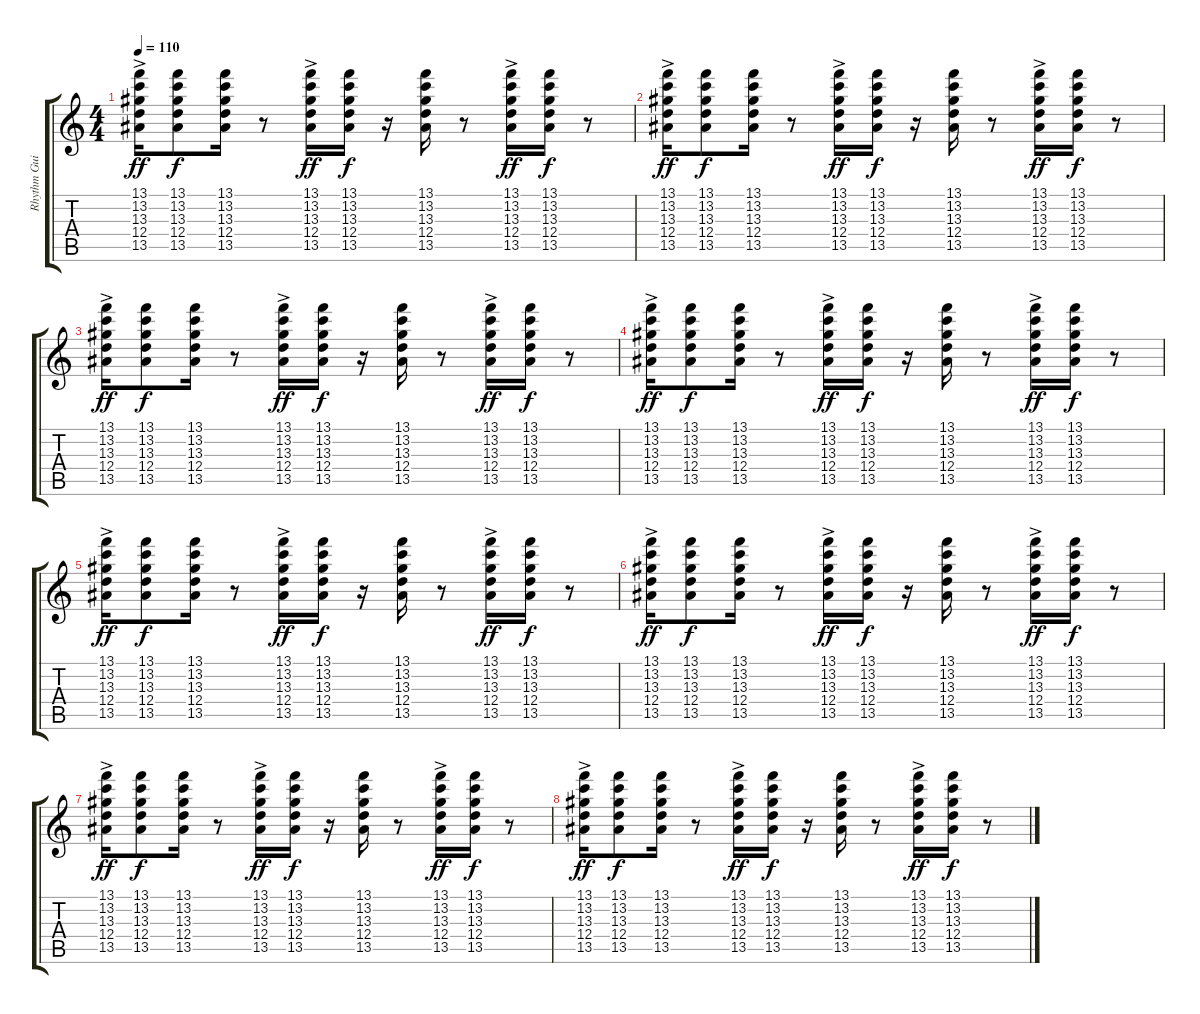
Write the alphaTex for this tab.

\track ("Rhythm Guitar" "Rhythm Gui") {instrument electricguitarclean}
\staff {score tabs}
\tuning (E4 B3 G3 D3 A2 E2) {hide}
\ts (4 4)
\tempo 110
\clef g2
\ks c
(13.1{ac} 13.2{ac} 13.3{ac} 12.4{ac} 13.5{ac}).16{dy ff} (13.1 13.2 13.3 12.4 13.5).8{dy f} (13.1 13.2 13.3 12.4 13.5).16 r.8 (13.1{ac} 13.2{ac} 13.3{ac} 12.4{ac} 13.5{ac}).16{dy ff} (13.1 13.2 13.3 12.4 13.5).16{dy f} r.16 (13.1 13.2 13.3 12.4 13.5).16 r.8 (13.1{ac} 13.2{ac} 13.3{ac} 12.4{ac} 13.5{ac}).16{dy ff} (13.1 13.2 13.3 12.4 13.5).16{dy f} r.8 |
(13.1{ac} 13.2{ac} 13.3{ac} 12.4{ac} 13.5{ac}).16{dy ff} (13.1 13.2 13.3 12.4 13.5).8{dy f} (13.1 13.2 13.3 12.4 13.5).16 r.8 (13.1{ac} 13.2{ac} 13.3{ac} 12.4{ac} 13.5{ac}).16{dy ff} (13.1 13.2 13.3 12.4 13.5).16{dy f} r.16 (13.1 13.2 13.3 12.4 13.5).16 r.8 (13.1{ac} 13.2{ac} 13.3{ac} 12.4{ac} 13.5{ac}).16{dy ff} (13.1 13.2 13.3 12.4 13.5).16{dy f} r.8 |
(13.1{ac} 13.2{ac} 13.3{ac} 12.4{ac} 13.5{ac}).16{dy ff} (13.1 13.2 13.3 12.4 13.5).8{dy f} (13.1 13.2 13.3 12.4 13.5).16 r.8 (13.1{ac} 13.2{ac} 13.3{ac} 12.4{ac} 13.5{ac}).16{dy ff} (13.1 13.2 13.3 12.4 13.5).16{dy f} r.16 (13.1 13.2 13.3 12.4 13.5).16 r.8 (13.1{ac} 13.2{ac} 13.3{ac} 12.4{ac} 13.5{ac}).16{dy ff} (13.1 13.2 13.3 12.4 13.5).16{dy f} r.8 |
(13.1{ac} 13.2{ac} 13.3{ac} 12.4{ac} 13.5{ac}).16{dy ff} (13.1 13.2 13.3 12.4 13.5).8{dy f} (13.1 13.2 13.3 12.4 13.5).16 r.8 (13.1{ac} 13.2{ac} 13.3{ac} 12.4{ac} 13.5{ac}).16{dy ff} (13.1 13.2 13.3 12.4 13.5).16{dy f} r.16 (13.1 13.2 13.3 12.4 13.5).16 r.8 (13.1{ac} 13.2{ac} 13.3{ac} 12.4{ac} 13.5{ac}).16{dy ff} (13.1 13.2 13.3 12.4 13.5).16{dy f} r.8 |
(13.1{ac} 13.2{ac} 13.3{ac} 12.4{ac} 13.5{ac}).16{dy ff} (13.1 13.2 13.3 12.4 13.5).8{dy f} (13.1 13.2 13.3 12.4 13.5).16 r.8 (13.1{ac} 13.2{ac} 13.3{ac} 12.4{ac} 13.5{ac}).16{dy ff} (13.1 13.2 13.3 12.4 13.5).16{dy f} r.16 (13.1 13.2 13.3 12.4 13.5).16 r.8 (13.1{ac} 13.2{ac} 13.3{ac} 12.4{ac} 13.5{ac}).16{dy ff} (13.1 13.2 13.3 12.4 13.5).16{dy f} r.8 |
(13.1{ac} 13.2{ac} 13.3{ac} 12.4{ac} 13.5{ac}).16{dy ff} (13.1 13.2 13.3 12.4 13.5).8{dy f} (13.1 13.2 13.3 12.4 13.5).16 r.8 (13.1{ac} 13.2{ac} 13.3{ac} 12.4{ac} 13.5{ac}).16{dy ff} (13.1 13.2 13.3 12.4 13.5).16{dy f} r.16 (13.1 13.2 13.3 12.4 13.5).16 r.8 (13.1{ac} 13.2{ac} 13.3{ac} 12.4{ac} 13.5{ac}).16{dy ff} (13.1 13.2 13.3 12.4 13.5).16{dy f} r.8 |
(13.1{ac} 13.2{ac} 13.3{ac} 12.4{ac} 13.5{ac}).16{dy ff} (13.1 13.2 13.3 12.4 13.5).8{dy f} (13.1 13.2 13.3 12.4 13.5).16 r.8 (13.1{ac} 13.2{ac} 13.3{ac} 12.4{ac} 13.5{ac}).16{dy ff} (13.1 13.2 13.3 12.4 13.5).16{dy f} r.16 (13.1 13.2 13.3 12.4 13.5).16 r.8 (13.1{ac} 13.2{ac} 13.3{ac} 12.4{ac} 13.5{ac}).16{dy ff} (13.1 13.2 13.3 12.4 13.5).16{dy f} r.8 |
(13.1{ac} 13.2{ac} 13.3{ac} 12.4{ac} 13.5{ac}).16{dy ff} (13.1 13.2 13.3 12.4 13.5).8{dy f} (13.1 13.2 13.3 12.4 13.5).16 r.8 (13.1{ac} 13.2{ac} 13.3{ac} 12.4{ac} 13.5{ac}).16{dy ff} (13.1 13.2 13.3 12.4 13.5).16{dy f} r.16 (13.1 13.2 13.3 12.4 13.5).16 r.8 (13.1{ac} 13.2{ac} 13.3{ac} 12.4{ac} 13.5{ac}).16{dy ff} (13.1 13.2 13.3 12.4 13.5).16{dy f} r.8
